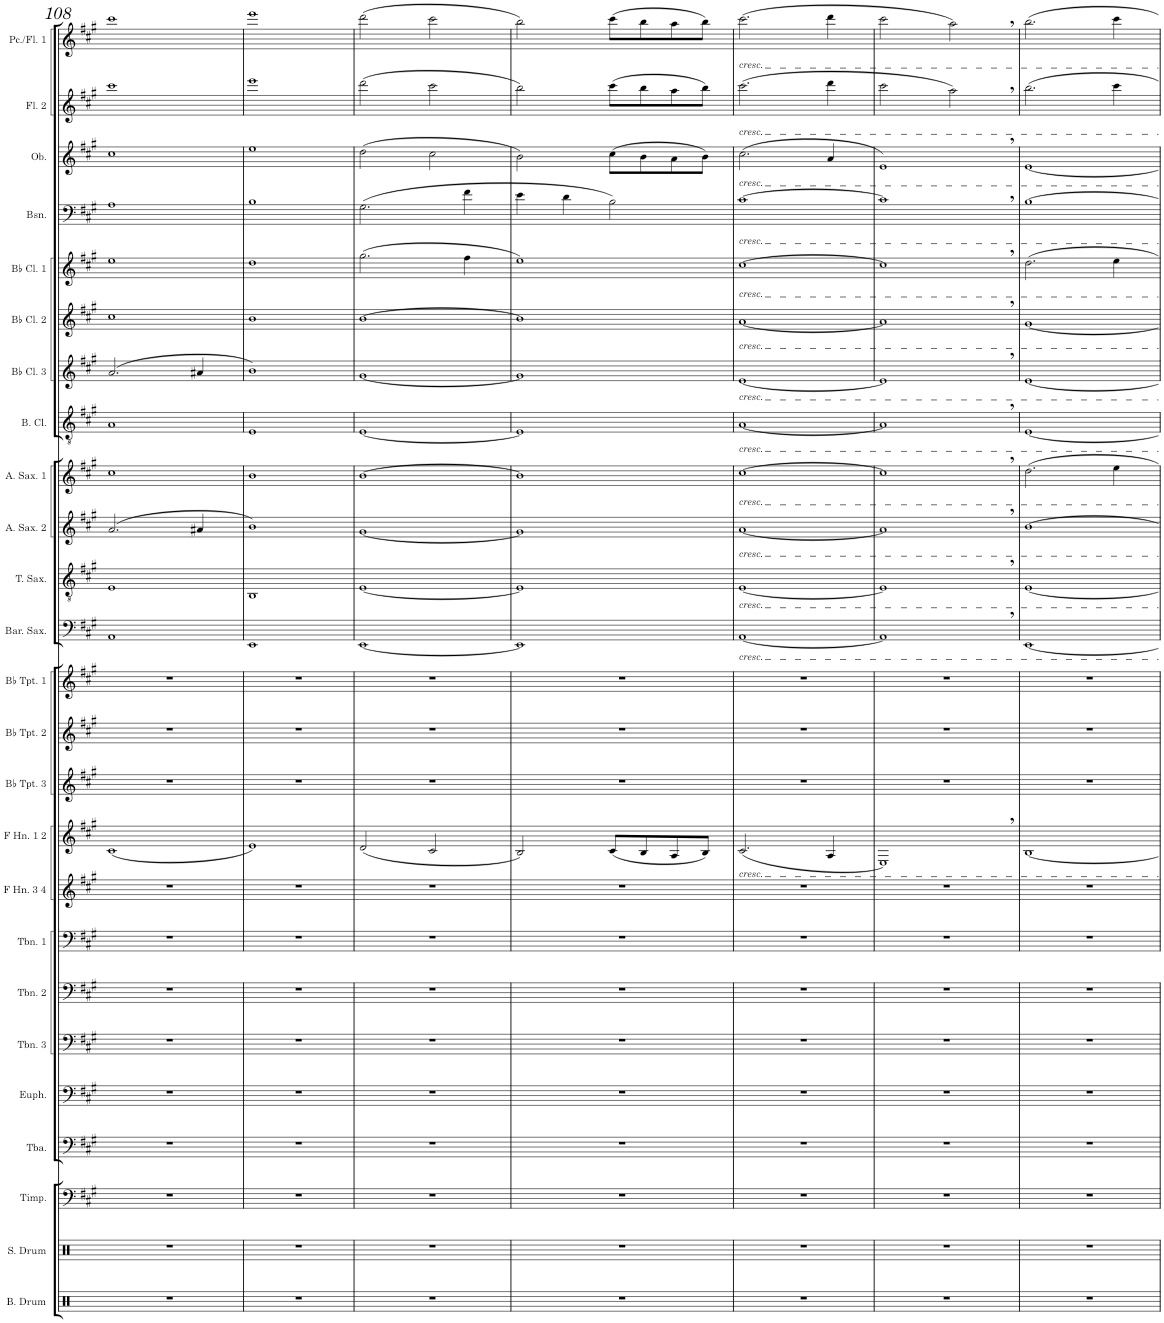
**kern	**kern	**kern	**kern	**kern	**kern	**kern	**kern	**kern	**kern	**kern	**kern	**kern	**kern	**kern	**kern	**kern	**kern	**kern	**kern	**kern	**kern	**kern	**kern	**kern
*part25	*part24	*part23	*part22	*part21	*part20	*part19	*part18	*part17	*part16	*part15	*part14	*part13	*part12	*part11	*part10	*part9	*part8	*part7	*part6	*part5	*part4	*part3	*part2	*part1
*staff25	*staff24	*staff23	*staff22	*staff21	*staff20	*staff19	*staff18	*staff17	*staff16	*staff15	*staff14	*staff13	*staff12	*staff11	*staff10	*staff9	*staff8	*staff7	*staff6	*staff5	*staff4	*staff3	*staff2	*staff1
*I"Concert Bass Drum	*I"Concert Snare Drum	*I"Timpani	*I"Tuba	*I"Euphonium	*I"Trombone 3	*I"Trombone 2	*I"Trombone 1	*I"F Horn 3 &amp; 4	*I"F Horn 1 &amp; 2	*I"Bb Trumpet 3	*I"Bb Trumpet 2	*I"Bb Trumpet 1	*I"Baritone Saxophone	*I"Tenor Saxophone	*I"Alto Saxophone 2	*I"Alto Saxophone 1	*I"Bass Clarinet	*I"Bb Clarinet 3	*I"Bb Clarinet 2	*I"Bb Clarinet 1	*I"Bassoon	*I"Oboe	*I"Flute 2	*I"Piccolo/Flute 1
*I'B. Drum	*I'S. Drum	*I'Timp.	*I'Tba.	*I'Euph.	*I'Tbn. 3	*I'Tbn. 2	*I'Tbn. 1	*I'F Hn. 3 4	*I'F Hn. 1 2	*I'Bb Tpt. 3	*I'Bb Tpt. 2	*I'Bb Tpt. 1	*I'Bar. Sax.	*I'T. Sax.	*I'A. Sax. 2	*I'A. Sax. 1	*I'B. Cl.	*I'Bb Cl. 3	*I'Bb Cl. 2	*I'Bb Cl. 1	*I'Bsn.	*I'Ob.	*I'Fl. 2	*I'Pc./Fl. 1
!!LO:PB:g=z
*clefX	*clefX	*clefF4	*clefF4	*clefF4	*clefF4	*clefF4	*clefF4	*clefG2	*clefG2	*clefG2	*clefG2	*clefG2	*clefF4	*clefGv2	*clefG2	*clefG2	*clefGv2	*clefG2	*clefG2	*clefG2	*clefF4	*clefG2	*clefG2	*clefG2
*	*	*	*	*	*	*	*	*ITrd4c7	*ITrd4c7	*ITrd1c2	*ITrd1c2	*ITrd1c2	*ITrd12c21	*ITrd8c14	*ITrd5c9	*ITrd5c9	*ITrd8c14	*ITrd1c2	*ITrd1c2	*ITrd1c2	*	*	*	*
*k[]	*k[]	*k[f#c#g#]	*k[f#c#g#]	*k[f#c#g#]	*k[f#c#g#]	*k[f#c#g#]	*k[f#c#g#]	*k[f#c#g#]	*k[f#c#g#]	*k[f#c#g#]	*k[f#c#g#]	*k[f#c#g#]	*k[f#c#g#]	*k[f#c#g#]	*k[f#c#g#]	*k[f#c#g#]	*k[f#c#g#]	*k[f#c#g#]	*k[f#c#g#]	*k[f#c#g#]	*k[f#c#g#]	*k[f#c#g#]	*k[f#c#g#]	*k[f#c#g#]
*M4/4	*M4/4	*M4/4	*M4/4	*M4/4	*M4/4	*M4/4	*M4/4	*M4/4	*M4/4	*M4/4	*M4/4	*M4/4	*M4/4	*M4/4	*M4/4	*M4/4	*M4/4	*M4/4	*M4/4	*M4/4	*M4/4	*M4/4	*M4/4	*M4/4
=108	=108	=108	=108	=108	=108	=108	=108	=108	=108	=108	=108	=108	=108	=108	=108	=108	=108	=108	=108	=108	=108	=108	=108	=108
1r	1r	1r	1r	1r	1r	1r	1r	1r	(1c#	1r	1r	1r	1AA	1E	(2.a/	1cc#	1A	(2.a/	1cc#	1ee	1A	1cc#	1ccc#	1ccc#
.	.	.	.	.	.	.	.	.	.	.	.	.	.	.	4a#X/	.	.	4a#X/	.	.	.	.	.	.
=109	=109	=109	=109	=109	=109	=109	=109	=109	=109	=109	=109	=109	=109	=109	=109	=109	=109	=109	=109	=109	=109	=109	=109	=109
1r	1r	1r	1r	1r	1r	1r	1r	1r	1e)	1r	1r	1r	1EE	1BB	1b)	1b	1E	1b)	1b	1dd	1B	1ee	1eee	1eee
=110	=110	=110	=110	=110	=110	=110	=110	=110	=110	=110	=110	=110	=110	=110	=110	=110	=110	=110	=110	=110	=110	=110	=110	=110
1r	1r	1r	1r	1r	1r	1r	1r	1r	(2d/	1r	1r	1r	[1EE	[1E	[1g#	[1b	[1E	[1g#	[1b	(2.gg#\	(2.G#\	(2dd\	(2ddd\	(2ddd\
.	.	.	.	.	.	.	.	.	2c#/	.	.	.	.	.	.	.	.	.	.	.	.	2cc#\	2ccc#\	2ccc#\
.	.	.	.	.	.	.	.	.	.	.	.	.	.	.	.	.	.	.	.	4ff#\	4f#\	.	.	.
=111	=111	=111	=111	=111	=111	=111	=111	=111	=111	=111	=111	=111	=111	=111	=111	=111	=111	=111	=111	=111	=111	=111	=111	=111
1r	1r	1r	1r	1r	1r	1r	1r	1r	2B/)	1r	1r	1r	1EE]	1E]	1g#]	1b]	1E]	1g#]	1b]	1ee)	4e\	2b\)	2bb\)	2bb\)
.	.	.	.	.	.	.	.	.	.	.	.	.	.	.	.	.	.	.	.	.	4d\	.	.	.
.	.	.	.	.	.	.	.	.	(8c#/L	.	.	.	.	.	.	.	.	.	.	.	2B\)	(8cc#\L	(8ccc#\L	(8ccc#\L
.	.	.	.	.	.	.	.	.	8B/	.	.	.	.	.	.	.	.	.	.	.	.	8b\	8bb\	8bb\
.	.	.	.	.	.	.	.	.	8A/	.	.	.	.	.	.	.	.	.	.	.	.	8a\	8aa\	8aa\
.	.	.	.	.	.	.	.	.	8B/J)	.	.	.	.	.	.	.	.	.	.	.	.	8b\J)	8bb\J)	8bb\J)
=112	=112	=112	=112	=112	=112	=112	=112	=112	=112	=112	=112	=112	=112	=112	=112	=112	=112	=112	=112	=112	=112	=112	=112	=112
!	!	!	!	!	!	!	!	!	!	!	!	!	!	!	!	!	!	!	!	!	!	!	!	!LO:TX:b:i:t=cresc.
!	!	!	!	!	!	!	!	!	!	!	!	!	!	!	!	!	!	!	!	!	!	!	!LO:TX:b:i:t=cresc.	!
!	!	!	!	!	!	!	!	!	!	!	!	!	!	!	!	!	!	!	!	!	!	!LO:TX:b:i:t=cresc.	!	!
!	!	!	!	!	!	!	!	!	!	!	!	!	!	!	!	!	!	!	!	!	!LO:TX:b:i:t=cresc.	!	!	!
!	!	!	!	!	!	!	!	!	!	!	!	!	!	!	!	!	!	!	!	!LO:TX:b:i:t=cresc.	!	!	!	!
!	!	!	!	!	!	!	!	!	!	!	!	!	!	!	!	!	!	!	!LO:TX:b:i:t=cresc.	!	!	!	!	!
!	!	!	!	!	!	!	!	!	!	!	!	!	!	!	!	!	!	!LO:TX:b:i:t=cresc.	!	!	!	!	!	!
!	!	!	!	!	!	!	!	!	!	!	!	!	!	!	!	!	!LO:TX:b:i:t=cresc.	!	!	!	!	!	!	!
!	!	!	!	!	!	!	!	!	!	!	!	!	!	!	!	!LO:TX:b:i:t=cresc.	!	!	!	!	!	!	!	!
!	!	!	!	!	!	!	!	!	!	!	!	!	!	!	!LO:TX:b:i:t=cresc.	!	!	!	!	!	!	!	!	!
!	!	!	!	!	!	!	!	!	!	!	!	!	!	!LO:TX:b:i:t=cresc.	!	!	!	!	!	!	!	!	!	!
!	!	!	!	!	!	!	!	!	!	!	!	!	!LO:TX:b:i:t=cresc.	!	!	!	!	!	!	!	!	!	!	!
!	!	!	!	!	!	!	!	!	!LO:TX:b:i:t=cresc.	!	!	!	!	!	!	!	!	!	!	!	!	!	!	!
1r	1r	1r	1r	1r	1r	1r	1r	1r	(2.c#/	1r	1r	1r	[1AA	[1E	[1a	[1cc#	[1A	[1e	[1a	[1cc#	[1c#	(2.cc#\	(2.ccc#\	(2.ccc#\
.	.	.	.	.	.	.	.	.	4A/	.	.	.	.	.	.	.	.	.	.	.	.	4a/	4ddd\	4ddd\
=113	=113	=113	=113	=113	=113	=113	=113	=113	=113	=113	=113	=113	=113	=113	=113	=113	=113	=113	=113	=113	=113	=113	=113	=113
1r	1r	1r	1r	1r	1r	1r	1r	1r	1E,)	1r	1r	1r	1AA,]	1E,]	1a,]	1cc#,]	1A,]	1e,]	1a,]	1cc#,]	1c#,]	1e,)	2ccc#\	2ccc#\
.	.	.	.	.	.	.	.	.	.	.	.	.	.	.	.	.	.	.	.	.	.	.	2aa,\)	2aa,\)
=114	=114	=114	=114	=114	=114	=114	=114	=114	=114	=114	=114	=114	=114	=114	=114	=114	=114	=114	=114	=114	=114	=114	=114	=114
1r	1r	1r	1r	1r	1r	1r	1r	1r	[1B	1r	1r	1r	[1EE	[1E	[1b	2.dd\	[1E	[1e	[1g#	2.dd\	[1B	[1e	2.bb\	2.bb\
.	.	.	.	.	.	.	.	.	.	.	.	.	.	.	.	4ee\	.	.	.	4ee\	.	.	4ccc#\	4ccc#\
=	=	=	=	=	=	=	=	=	=	=	=	=	=	=	=	=	=	=	=	=	=	=	=	=
*-	*-	*-	*-	*-	*-	*-	*-	*-	*-	*-	*-	*-	*-	*-	*-	*-	*-	*-	*-	*-	*-	*-	*-	*-
